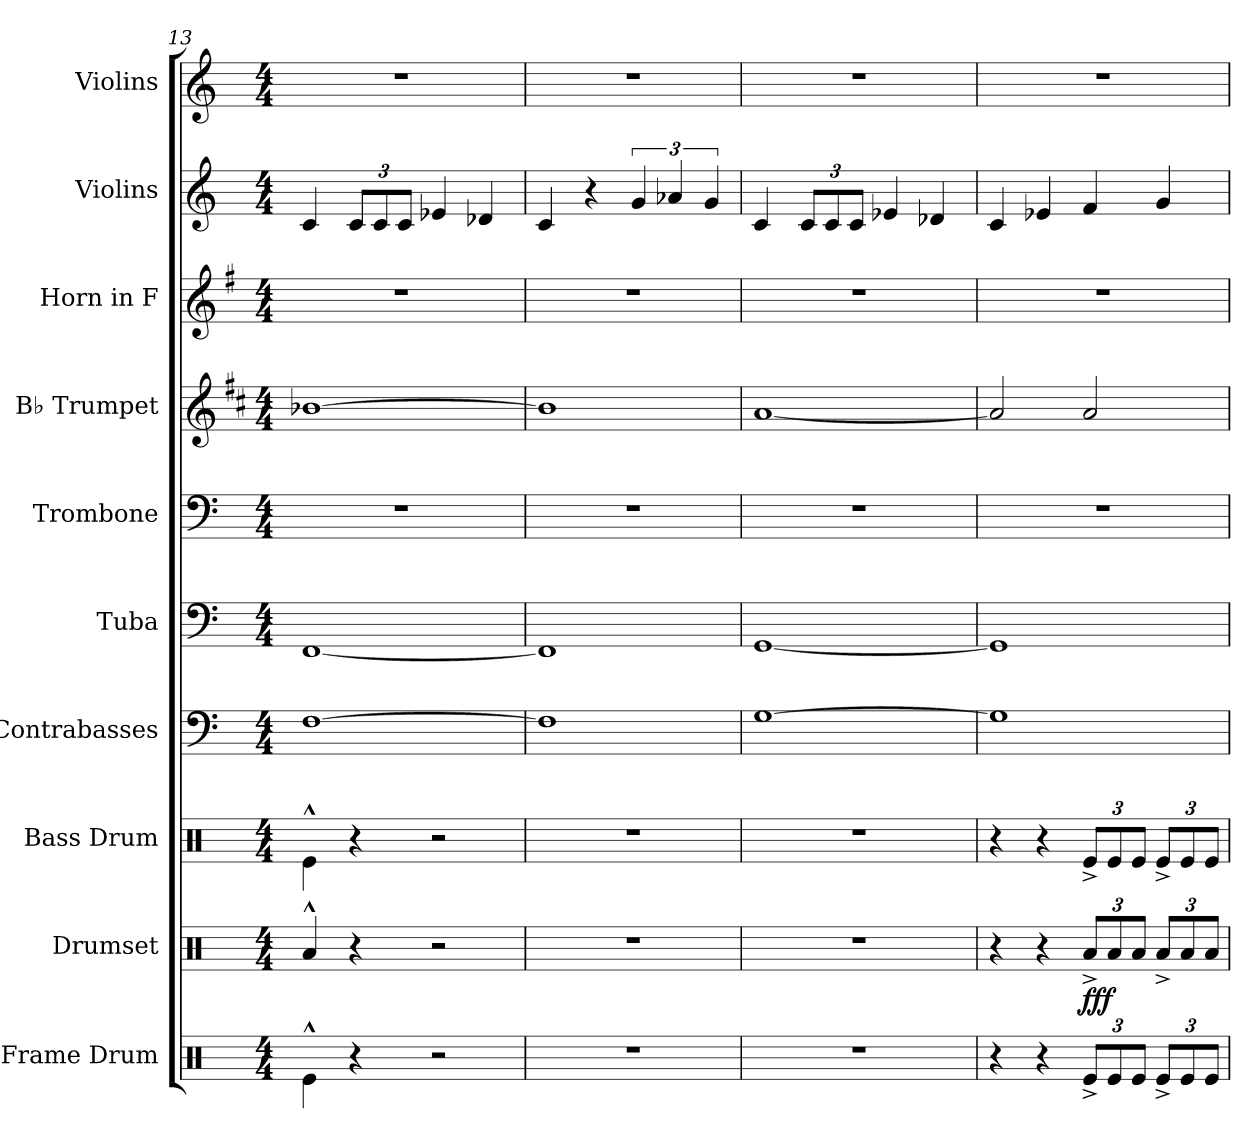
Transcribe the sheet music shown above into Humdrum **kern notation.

**kern	**kern	**dynam	**kern	**kern	**kern	**kern	**kern	**kern	**kern	**kern
*part10	*part9	*part9	*part8	*part7	*part6	*part5	*part4	*part3	*part2	*part1
*staff10	*staff9	*staff9	*staff8	*staff7	*staff6	*staff5	*staff4	*staff3	*staff2	*staff1
*I"Frame Drum	*I"Drumset	*	*I"Bass Drum	*I"Contrabasses	*I"Tuba	*I"Trombone	*I"B♭ Trumpet	*I"Horn in F	*I"Violins	*I"Violins
*I'Fr. Dr.	*I'Drs.	*	*I'B. Dr.	*I'Cbs.	*I'Tba.	*I'Tbn.	*I'B♭ Tpt.	*	*I'Vlns.	*I'Vlns.
!!LO:PB:g=z
*clefX	*clefX	*	*clefX	*clefF4	*clefF4	*clefF4	*clefG2	*clefG2	*clefG2	*clefG2
*	*	*	*	*ITrd7c12	*	*	*ITrd1c2	*ITrd4c7	*	*
*k[]	*k[]	*	*k[]	*k[]	*k[]	*k[]	*k[]	*k[]	*k[]	*k[]
*M4/4	*M4/4	*	*M4/4	*M4/4	*M4/4	*M4/4	*M4/4	*M4/4	*M4/4	*M4/4
=13	=13	=13	=13	=13	=13	=13	=13	=13	=13	=13
4Re^^\	4Ra^^/	.	4Re^^\	[1FF	[1FF	1r	[1a-X	1r	4c/	1r
*	*	*	*	*	*	*	*	*	*Xbrackettup	*
4r	4r	.	4r	.	.	.	.	.	12c/L	.
.	.	.	.	.	.	.	.	.	12c/	.
.	.	.	.	.	.	.	.	.	12c/J	.
2r	2r	.	2r	.	.	.	.	.	4e-X/	.
.	.	.	.	.	.	.	.	.	4d-X/	.
=14	=14	=14	=14	=14	=14	=14	=14	=14	=14	=14
1r	1r	.	1r	1FF]	1FF]	1r	1a-]	1r	4c/	1r
.	.	.	.	.	.	.	.	.	4r	.
*	*	*	*	*	*	*	*	*	*brackettup	*
.	.	.	.	.	.	.	.	.	6g/	.
.	.	.	.	.	.	.	.	.	6a-X/	.
.	.	.	.	.	.	.	.	.	6g/	.
=15	=15	=15	=15	=15	=15	=15	=15	=15	=15	=15
1r	1r	.	1r	[1GG	[1GG	1r	[1g	1r	4c/	1r
*	*	*	*	*	*	*	*	*	*Xbrackettup	*
.	.	.	.	.	.	.	.	.	12c/L	.
.	.	.	.	.	.	.	.	.	12c/	.
.	.	.	.	.	.	.	.	.	12c/J	.
.	.	.	.	.	.	.	.	.	4e-X/	.
.	.	.	.	.	.	.	.	.	4d-X/	.
=16	=16	=16	=16	=16	=16	=16	=16	=16	=16	=16
4r	4r	.	4r	1GG]	1GG]	1r	2g/]	1r	4c/	1r
4r	4r	.	4r	.	.	.	.	.	4e-X/	.
*Xbrackettup	*Xbrackettup	*	*Xbrackettup	*	*	*	*	*	*	*
!	!	!LO:DY:b	!	!	!	!	!	!	!	!
12Re^/L	12Ra^/L	fff	12Re^/L	.	.	.	2g/	.	4f/	.
12Re/	12Ra/	.	12Re/	.	.	.	.	.	.	.
12Re/J	12Ra/J	.	12Re/J	.	.	.	.	.	.	.
12Re^/L	12Ra^/L	.	12Re^/L	.	.	.	.	.	4g/	.
12Re/	12Ra/	.	12Re/	.	.	.	.	.	.	.
12Re/J	12Ra/J	.	12Re/J	.	.	.	.	.	.	.
=	=	=	=	=	=	=	=	=	=	=
*-	*-	*-	*-	*-	*-	*-	*-	*-	*-	*-
